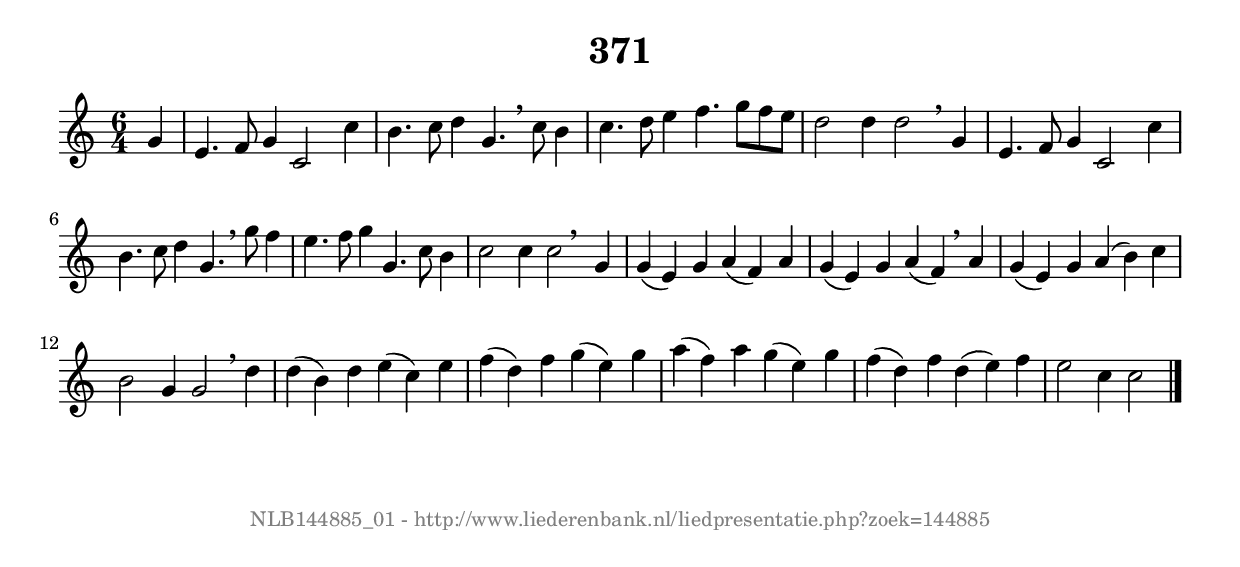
%
% produced by wce2krn 1.64 (7 June 2014)
%
\version"2.16"
#(append! paper-alist '(("long" . (cons (* 210 mm) (* 2000 mm)))))
#(set-default-paper-size "long")
sb = {\breathe}
mBreak = {\breathe }
bBreak = {\breathe }
x = {\once\override NoteHead #'style = #'cross }
gl=\glissando
itime={\override Staff.TimeSignature #'stencil = ##f }
ficta = {\once\set suggestAccidentals = ##t}
fine = {\once\override Score.RehearsalMark #'self-alignment-X = #1 \mark \markup {\italic{Fine}}}
dc = {\once\override Score.RehearsalMark #'self-alignment-X = #1 \mark \markup {\italic{D.C.}}}
dcf = {\once\override Score.RehearsalMark #'self-alignment-X = #1 \mark \markup {\italic{D.C. al Fine}}}
dcc = {\once\override Score.RehearsalMark #'self-alignment-X = #1 \mark \markup {\italic{D.C. al Coda}}}
ds = {\once\override Score.RehearsalMark #'self-alignment-X = #1 \mark \markup {\italic{D.S.}}}
dsf = {\once\override Score.RehearsalMark #'self-alignment-X = #1 \mark \markup {\italic{D.S. al Fine}}}
dsc = {\once\override Score.RehearsalMark #'self-alignment-X = #1 \mark \markup {\italic{D.S. al Coda}}}
pv = {\set Score.repeatCommands = #'((volta "1"))}
sv = {\set Score.repeatCommands = #'((volta "2"))}
tv = {\set Score.repeatCommands = #'((volta "3"))}
qv = {\set Score.repeatCommands = #'((volta "4"))}
xv = {\set Score.repeatCommands = #'((volta #f))}
\header{ tagline = ""
title = "371"
}
\score {{
\key c \major
\relative g'
{
\set melismaBusyProperties = #'()
\partial 32*8
\time 6/4
\tempo 4=120
\override Score.MetronomeMark #'transparent = ##t
\override Score.RehearsalMark #'break-visibility = #(vector #t #t #f)
g4 e4. f8 g4 c,2 c'4 b4. c8 d4 g,4. \sb c8 b4 c4. d8 e4 f4. g8 f e d2 d4 d2 \mBreak
g,4 e4. f8 g4 c,2 c'4 b4. c8 d4 g,4. \sb g'8 f4 e4. f8 g4 g,4. c8 b4 c2 c4 c2 \bar ":|:" \bBreak
g4 g( e) g a( f) a g( e) g a( f) \sb a g( e) g a( b) c b2 g4 g2 \mBreak
d'4 d( b) d e( c) e f( d) f g( e) g a( f) a g( e) g f( d) f d( e) f e2 c4 c2 \bar "|."
 }}
 \midi { }
 \layout {
            indent = 0.0\cm
}
}
\markup { \vspace #0 } \markup { \with-color #grey \fill-line { \center-column { \smaller "NLB144885_01 - http://www.liederenbank.nl/liedpresentatie.php?zoek=144885" } } }
